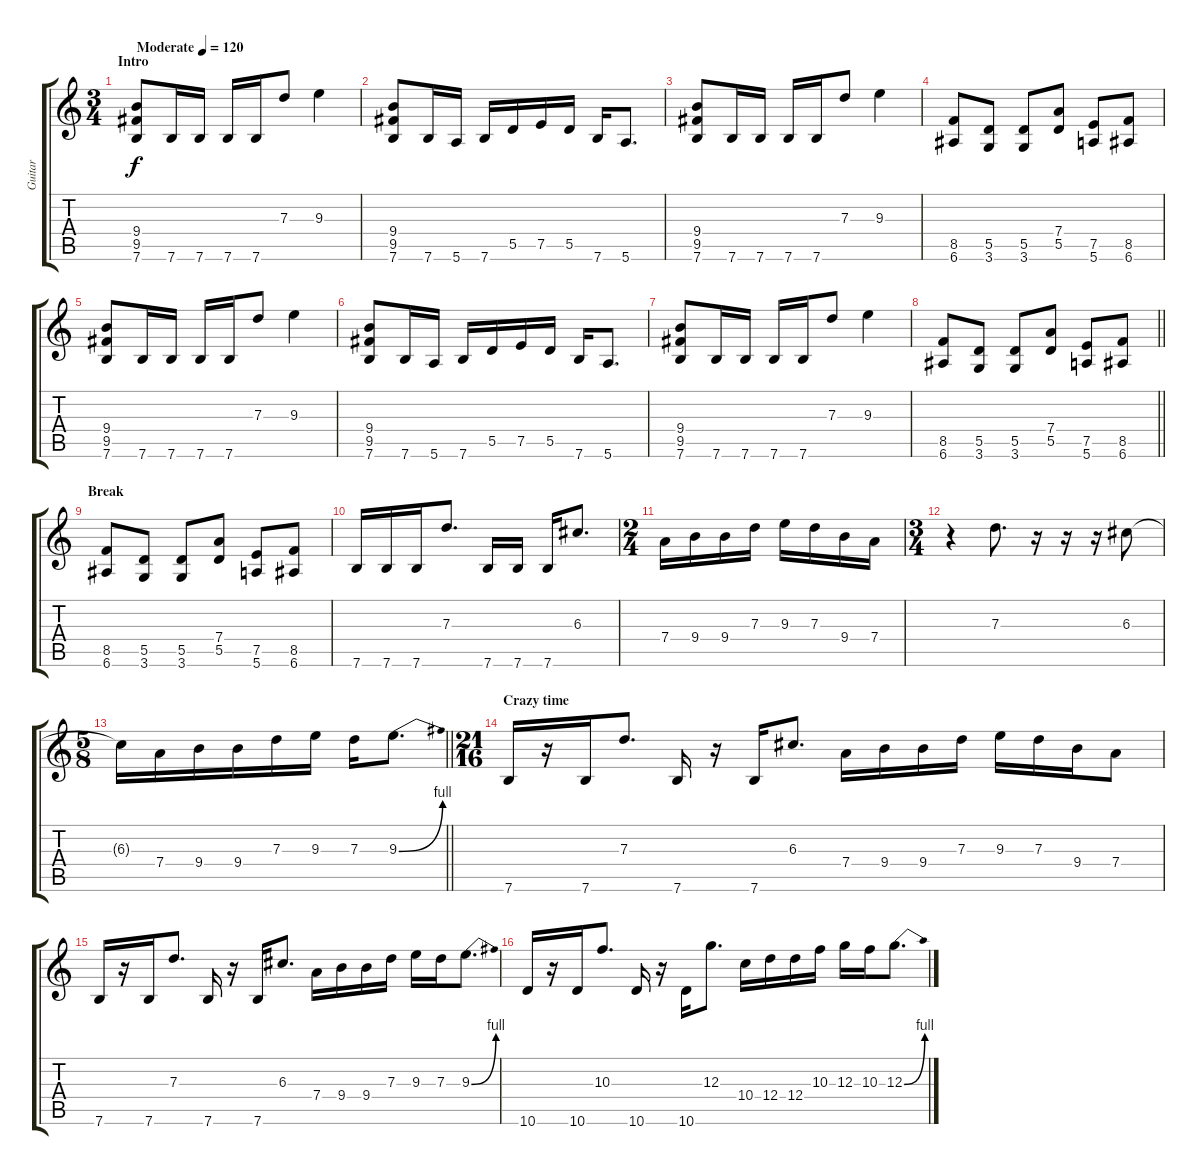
\track ("Guitar" "Guitar") {instrument overdrivenguitar}
\staff {score tabs}
\tuning (E4 B3 G3 D3 A2 E2) {hide}
\ts (3 4)
\section ("" "Intro")
\tempo (120 "Moderate")
\clef g2
\ks c
(9.4 9.5 7.6).8{dy f instrument overdrivenguitar} 7.6.16 7.6.16 7.6.16 7.6.16 7.3.8 9.3.4 |
(9.4 9.5 7.6).8 7.6.16 5.6.16 7.6.16 5.5.16 7.5.16 5.5.16 7.6.16 5.6.8{d} |
(9.4 9.5 7.6).8 7.6.16 7.6.16 7.6.16 7.6.16 7.3.8 9.3.4 |
(8.5 6.6).8 (5.5 3.6).8 (5.5 3.6).8 (7.4 5.5).8 (7.5 5.6).8 (8.5 6.6).8 |
(9.4 9.5 7.6).8 7.6.16 7.6.16 7.6.16 7.6.16 7.3.8 9.3.4 |
(9.4 9.5 7.6).8 7.6.16 5.6.16 7.6.16 5.5.16 7.5.16 5.5.16 7.6.16 5.6.8{d} |
(9.4 9.5 7.6).8 7.6.16 7.6.16 7.6.16 7.6.16 7.3.8 9.3.4 |
\barLineRight lightlight
(8.5 6.6).8 (5.5 3.6).8 (5.5 3.6).8 (7.4 5.5).8 (7.5 5.6).8 (8.5 6.6).8 |
\section ("" "Break")
(8.5 6.6).8 (5.5 3.6).8 (5.5 3.6).8 (7.4 5.5).8 (7.5 5.6).8 (8.5 6.6).8 |
7.6.16 7.6.16 7.6.16 7.3.8{d} 7.6.16 7.6.16 7.6.16 6.3.8{d} |
\ts (2 4)
7.4.16 9.4.16 9.4.16 7.3.16 9.3.16 7.3.16 9.4.16 7.4.16 |
\ts (3 4)
r.4 7.3.8{d} r.16 r.16 r.16 6.3.8 |
\ts (5 8)
\barLineRight lightlight
6.3{t}.16 7.4.16 9.4.16 9.4.16 7.3.16 9.3.16 7.3.16 9.3{be (bend 0 0 60 4)}.8{d} |
\ts (21 16)
\section ("" "Crazy time")
7.6.16 r.16 7.6.16 7.3.8{d} 7.6.16 r.16 7.6.16 6.3.8{d} 7.4.16 9.4.16 9.4.16 7.3.16 9.3.16 7.3.16 9.4.16 7.4.8 |
7.6.16 r.16 7.6.16 7.3.8{d} 7.6.16 r.16 7.6.16 6.3.8{d} 7.4.16 9.4.16 9.4.16 7.3.16 9.3.16 7.3.16 9.3{be (bend 0 0 60 4)}.8{d} |
10.6.16 r.16 10.6.16 10.3.8{d} 10.6.16 r.16 10.6.16 12.3.8{d} 10.4.16 12.4.16 12.4.16 10.3.16 12.3.16 10.3.16 12.3{be (bend 0 0 60 4)}.8{d}
